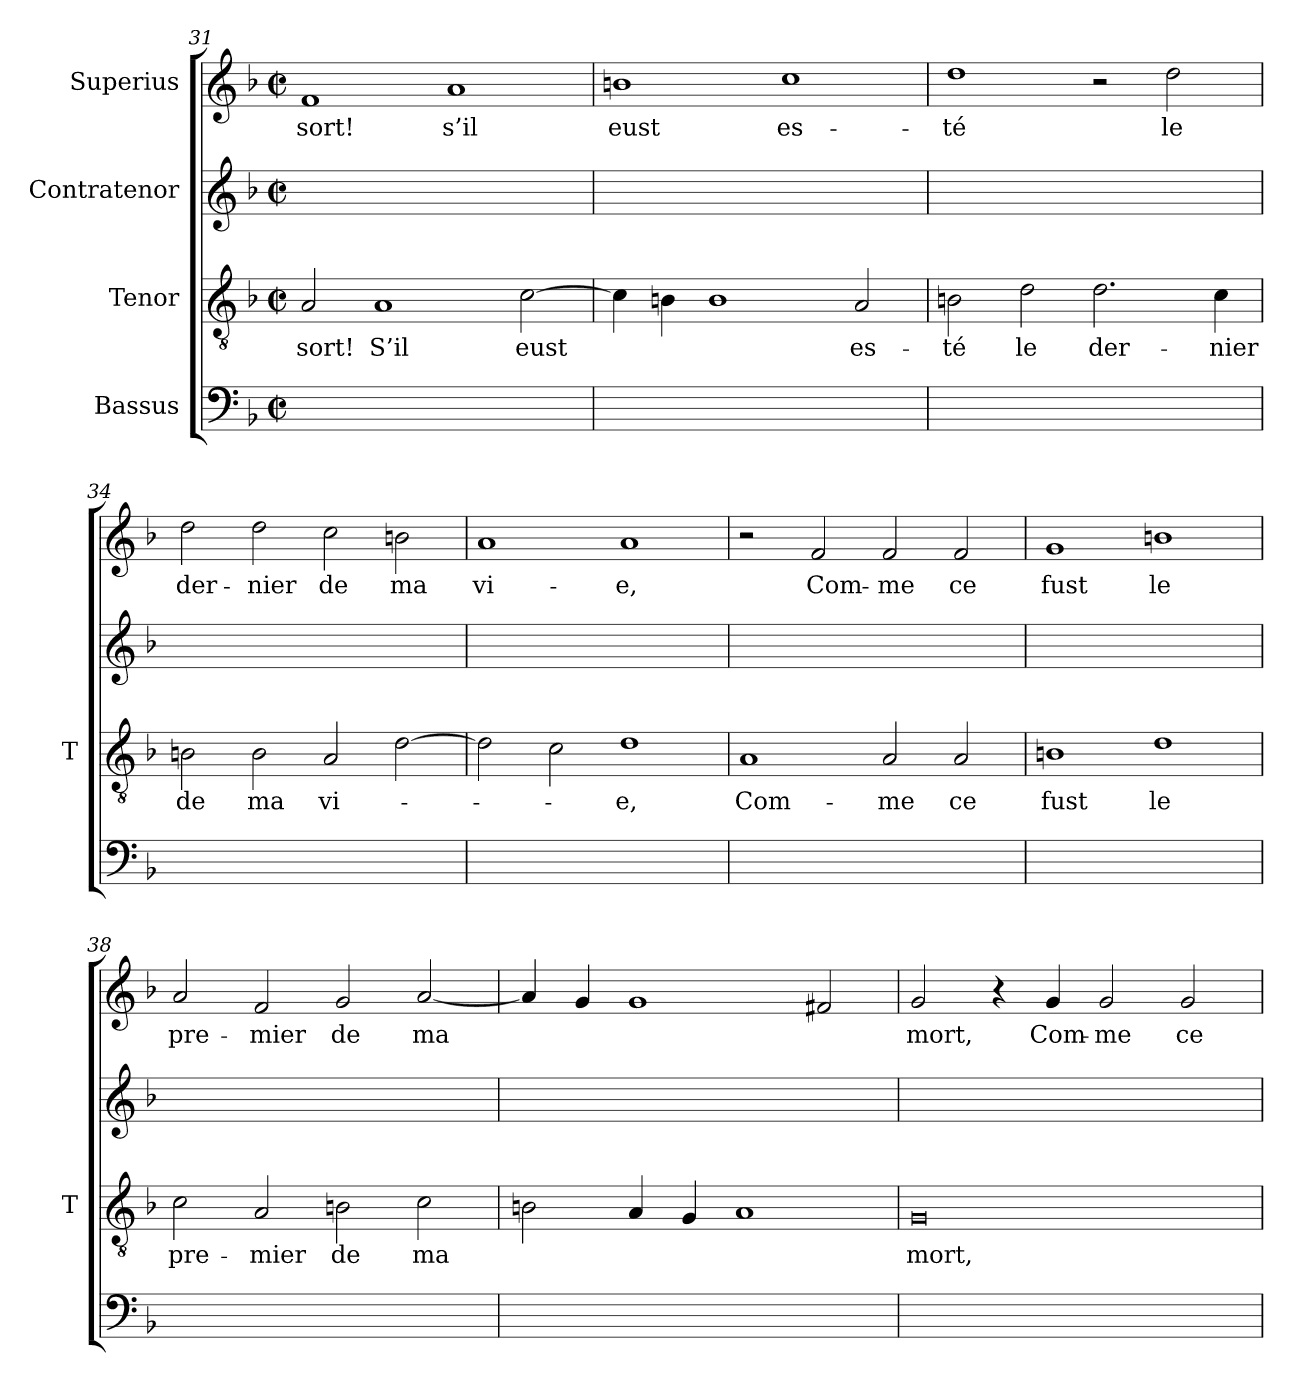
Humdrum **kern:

**kern	**kern	**text	**kern	**kern	**text
*part4	*part3	*part3	*part2	*part1	*part1
*staff4	*staff3	*staff3	*staff2	*staff1	*staff1
*I"Bassus	*I"Tenor	*	*I"Contratenor	*I"Superius	*
*	*I'T	*	*	*	*
*clefF4	*clefGv2	*	*clefG2	*clefG2	*
*k[b-]	*k[b-]	*	*k[b-]	*k[b-]	*
*F:	*F:	*	*F:	*F:	*
*M2/2	*M2/2	*	*M2/2	*M2/2	*
*met(c|)	*met(c|)	*	*met(c|)	*met(c|)	*
=31	=31	=31	=31	=31	=31
1ryy	2A	-sort!	1ryy	1f	-sort!
.	1A	-S’il	.	.	.
1ryy	.	.	1ryy	1a	-s’il
.	[2c	-eust	.	.	.
=32	=32	=32	=32	=32	=32
1ryy	4c]	.	1ryy	1b	-eust
.	4B	.	.	.	.
.	1B	.	.	.	.
1ryy	.	.	1ryy	1cc	es-
.	2A	es-	.	.	.
=33	=33	=33	=33	=33	=33
1ryy	2B	-té	1ryy	1dd	-té
.	2d	-le	.	.	.
1ryy	2.d	der-	1ryy	2r	.
.	.	.	.	2dd	-le
.	4c	-nier	.	.	.
!!LO:PB:g=z
=34	=34	=34	=34	=34	=34
1ryy	2B	-de	1ryy	2dd	der-
.	2B	-ma	.	2dd	-nier
1ryy	2A	vi-	1ryy	2cc	-de
.	[2d	.	.	2b	-ma
=35	=35	=35	=35	=35	=35
1ryy	2d]	.	1ryy	1a	vi-
.	2c	.	.	.	.
1ryy	1d	-e,	1ryy	1a	-e,
=36	=36	=36	=36	=36	=36
1ryy	1A	Com-	1ryy	2r	.
.	.	.	.	2f	Com-
1ryy	2A	-me	1ryy	2f	-me
.	2A	-ce	.	2f	-ce
=37	=37	=37	=37	=37	=37
1ryy	1B	-fust	1ryy	1g	-fust
1ryy	1d	-le	1ryy	1b	-le
=38	=38	=38	=38	=38	=38
1ryy	2c	pre-	1ryy	2a	pre-
.	2A	-mier	.	2f	-mier
1ryy	2B	-de	1ryy	2g	-de
.	2c	-ma	.	[2a	-ma
=39	=39	=39	=39	=39	=39
1ryy	2B	.	1ryy	4a]	.
.	.	.	.	4g	.
.	4A	.	.	1g	.
.	4G	.	.	.	.
1ryy	1A	.	1ryy	.	.
.	.	.	.	2f#X	.
=40	=40	=40	=40	=40	=40
1ryy	0G	-mort,	1ryy	2g	-mort,
.	.	.	.	4r	.
.	.	.	.	4g	Com-
1ryy	.	.	1ryy	2g	-me
.	.	.	.	2g	-ce
=	=	=	=	=	=
*-	*-	*-	*-	*-	*-
